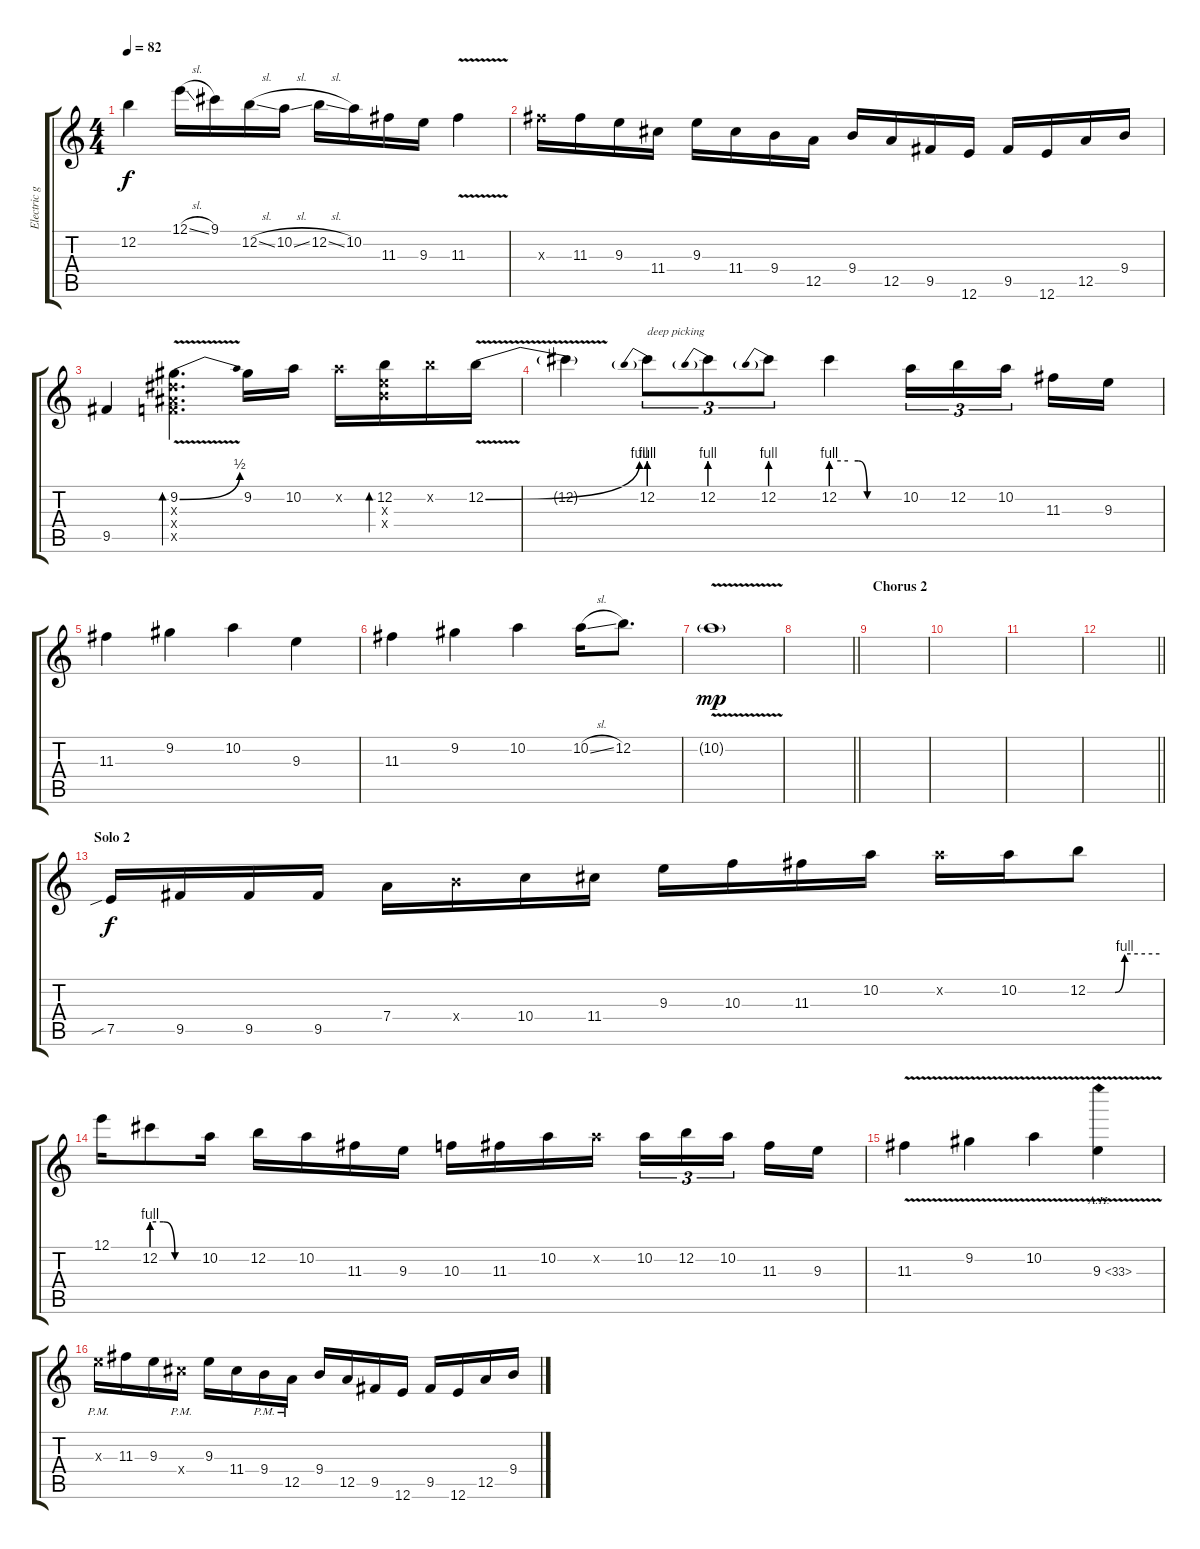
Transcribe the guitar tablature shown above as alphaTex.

\track ("Electric guitar" "Electric g") {instrument electricguitarclean}
\staff {score tabs}
\tuning (E4 B3 G3 D3 A2 E2) {hide}
\ts (4 4)
\tempo 82
\clef g2
\ks c
12.2{t}.4{dy f} 12.1{sl}.16 9.1.16 12.2{sl}.16 10.2{sl}.16 12.2{sl}.16 10.2.16 11.3.16 9.3.16 11.3{v}.4 |
11.3{x}.16 11.3.16 9.3.16 11.4.16 9.3.16 11.4.16 9.4.16 12.5.16 9.4.16 12.5.16 9.5.16 12.6.16 9.5.16 12.6.16 12.5.16 9.4.16 |
9.5.4 (9.2{be (bend 0 0 60 2) v} 8.3{x} 8.4{x} 8.5{x}).4{d bd 120} 9.2.16 10.2.16 10.2{x}.16 (12.2 9.3{x} 9.4{x}).16{bd 120} 12.2{x}.16 12.2{be (bend 0 0 60 4) v}.16 |
12.2{t}.4 12.2{be (prebend 0 4 60 4)}.8{tu (3 2) txt "deep picking"} 12.2{be (prebend 0 4 60 4)}.8{tu (3 2)} 12.2{be (prebend 0 4 60 4)}.8{tu (3 2)} 12.2{be (custom 0 4 15 4 24 4 32 0 60 0)}.4 10.2.16{tu (3 2)} 12.2.16{tu (3 2)} 10.2.16{tu (3 2) beam splitsecondary} 11.3.16 9.3.16 |
11.3.4 9.2.4 10.2.4 9.3.4 |
11.3.4 9.2.4 10.2.4 10.2{sl}.16 12.2.8{d} |
10.2{v g}.1{dy mp} |
\barLineRight lightlight
|
\section ("" "Chorus 2")
|
|
|
\barLineRight lightlight
|
\section ("" "Solo 2")
7.5{sib}.16{dy f} 9.5.16 9.5.16 9.5.16 7.4.16 9.4{x}.16 10.4.16 11.4.16 9.3.16 10.3.16 11.3.16 10.2.16 10.2{x}.16 10.2.16 12.2{be (custom 0 0 23 0 31 4 60 4)}.8 |
12.1.16 12.2{be (custom 0 4 15 4 30 0 60 0)}.8 10.2.16 12.2.16 10.2.16 11.3.16 9.3.16 10.3.16 11.3.16 10.2.16 10.2{x}.16 10.2.16{tu (3 2)} 12.2.16{tu (3 2)} 10.2.16{tu (3 2) beam splitsecondary} 11.3.16 9.3.16 |
11.3{v}.4 9.2{v}.4 10.2{v}.4 9.3{ah 24 v}.4 |
9.3{pm x}.16 11.3.16 9.3.16 11.4{pm x}.16 9.3.16 11.4.16 9.4{pm}.16 12.5{pm}.16 9.4.16 12.5.16 9.5.16 12.6.16 9.5.16 12.6.16 12.5.16 9.4.16
